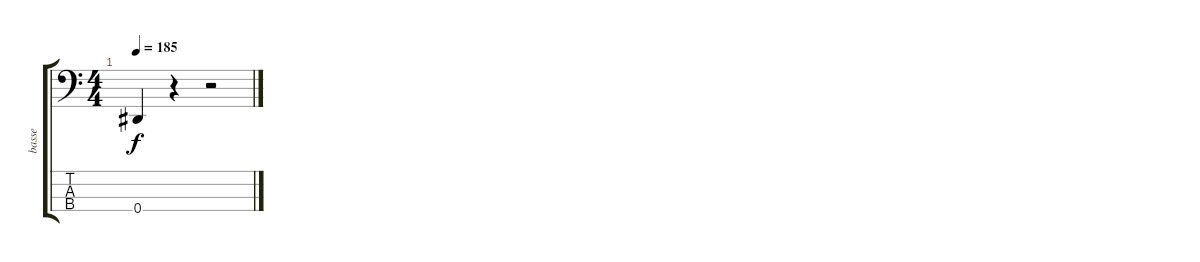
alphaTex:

\track ("basse" "basse") {instrument electricbasspick}
\staff {score tabs}
\tuning (Gb2 Db2 Ab1 Eb1) {hide}
\ts (4 4)
\tempo 185
\clef f4
\ks c
0.4.4{dy f} r.4 r.2
